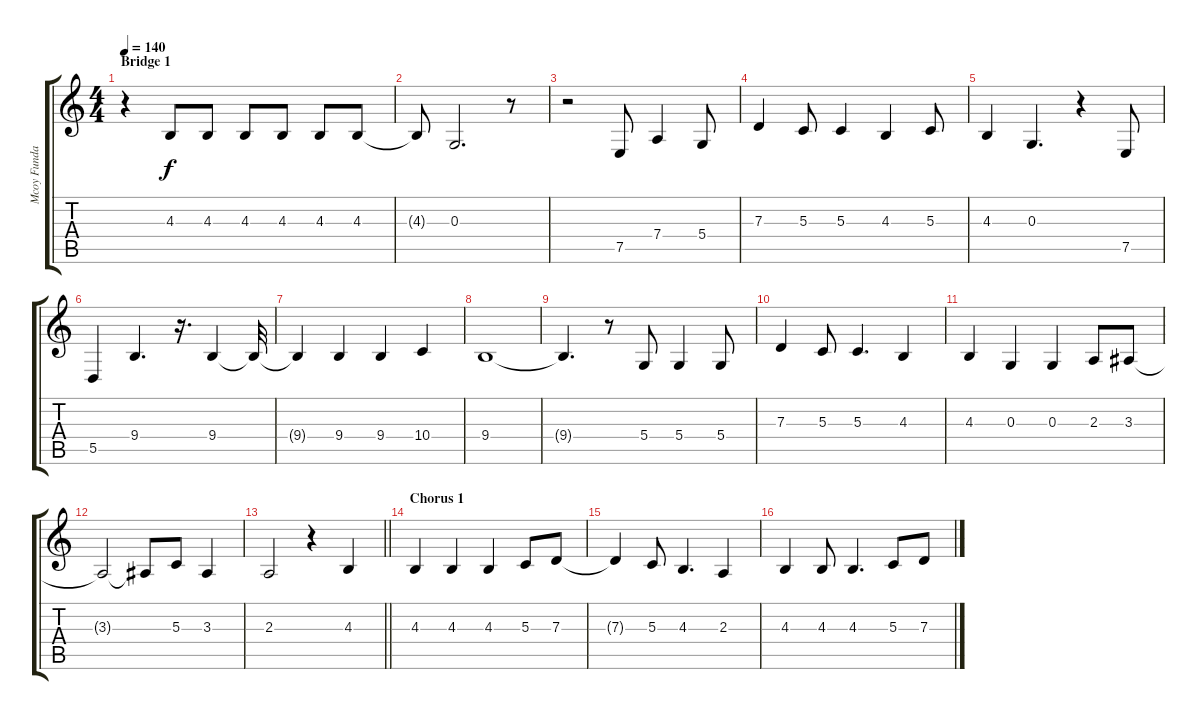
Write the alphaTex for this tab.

\track ("Mcoy Fundales(Vocal)" "Mcoy Funda") {instrument sopranosax}
\staff {score tabs}
\tuning (E4 B3 G3 D3 A2 E2) {hide}
\ts (4 4)
\section ("" "Bridge 1")
\tempo 140
\clef g2
\ks c
r.4{dy f} 4.3.8 4.3.8 4.3.8 4.3.8 4.3.8 4.3.8 |
4.3{t}.8 0.3.2{d} r.8 |
r.2 7.5.8 7.4.4 5.4.8 |
7.3.4 5.3.8 5.3.4 4.3.4 5.3.8 |
4.3.4 0.3.4{d} r.4 7.5.8 |
5.5.4 9.4.4{d} r.16{d} 9.4.4 9.4{t}.32 |
9.4{t}.4 9.4.4 9.4.4 10.4.4 |
9.4.1 |
9.4{t}.4{d} r.8 5.4.8 5.4.4 5.4.8 |
7.3.4 5.3.8 5.3.4{d} 4.3.4 |
4.3.4 0.3.4 0.3.4 2.3.8 3.3.8 |
3.3{t}.2 3.3{t}.8 5.3.8 3.3.4 |
\barLineRight lightlight
2.3.2 r.4 4.3.4 |
\section ("" "Chorus 1")
4.3.4 4.3.4 4.3.4 5.3.8 7.3.8 |
7.3{t}.4 5.3.8 4.3.4{d} 2.3.4 |
4.3.4 4.3.8 4.3.4{d} 5.3.8 7.3.8
